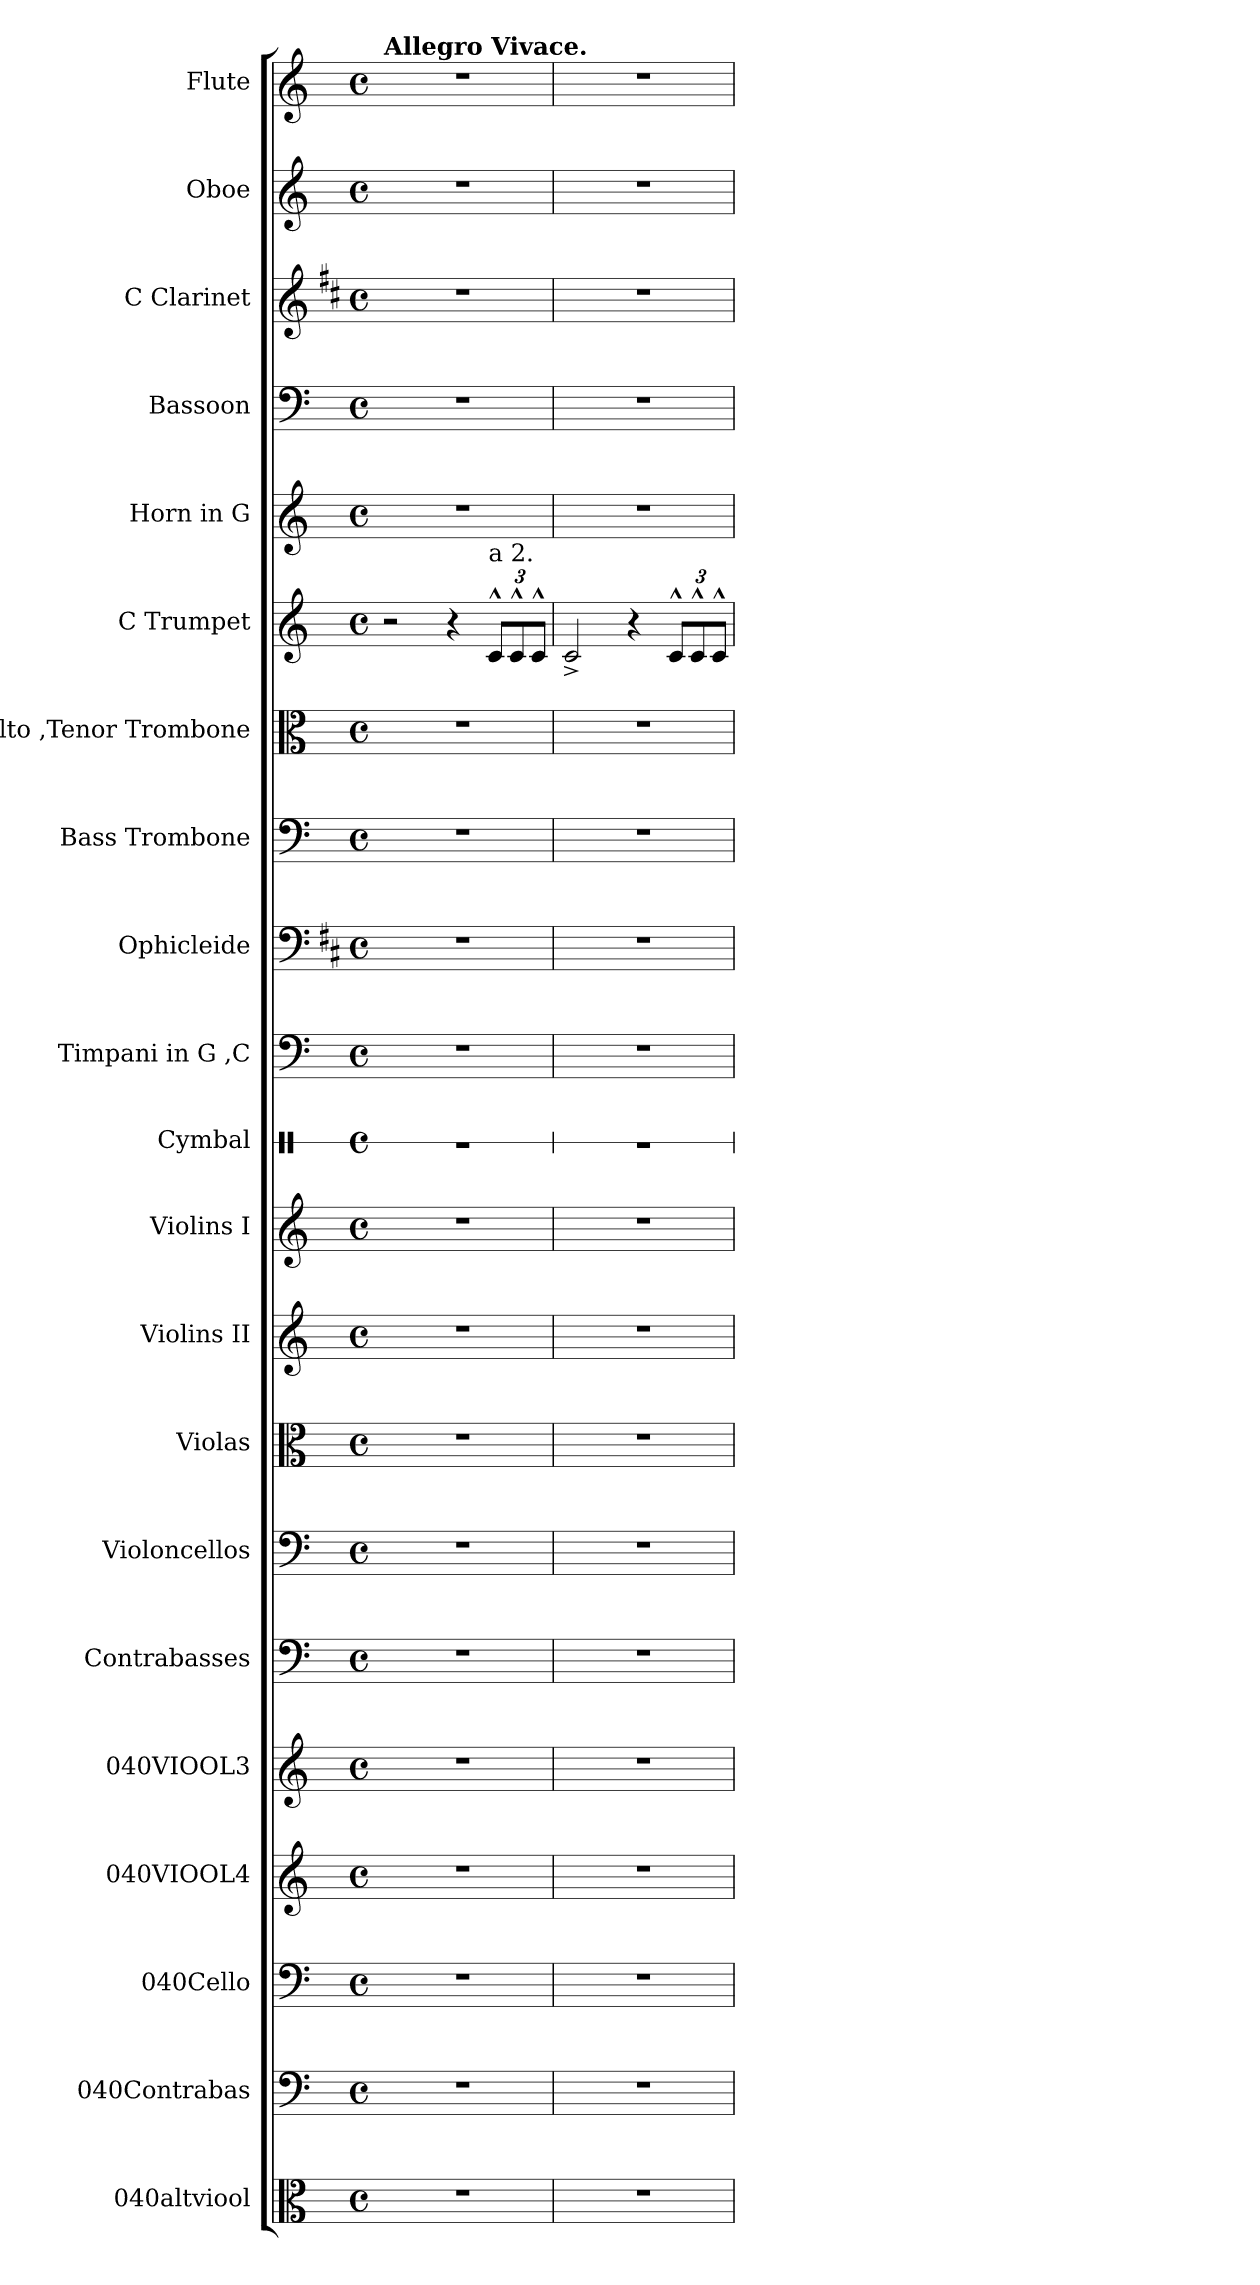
**kern	**kern	**kern	**kern	**kern	**kern	**kern	**kern	**kern	**kern	**kern	**kern	**kern	**kern	**kern	**kern	**kern	**kern	**kern	**kern	**kern
*part21	*part20	*part19	*part18	*part17	*part16	*part15	*part14	*part13	*part12	*part11	*part10	*part9	*part8	*part7	*part6	*part5	*part4	*part3	*part2	*part1
*staff21	*staff20	*staff19	*staff18	*staff17	*staff16	*staff15	*staff14	*staff13	*staff12	*staff11	*staff10	*staff9	*staff8	*staff7	*staff6	*staff5	*staff4	*staff3	*staff2	*staff1
*I"040altviool	*I"040Contrabas	*I"040Cello	*I"040VIOOL4	*I"040VIOOL3	*I"Contrabasses	*I"Violoncellos	*I"Violas	*I"Violins II	*I"Violins I	*I"Cymbal	*I"Timpani in G ,C	*I"Ophicleide	*I"Bass Trombone	*I"Alto ,Tenor Trombone	*I"C Trumpet	*I"Horn in G	*I"Bassoon	*I"C Clarinet	*I"Oboe	*I"Flute
*	*I'Ca. Bs.	*	*I'Vl.	*I'Vl.	*I'Cbs.	*I'Vcs.	*I'Vlas.	*I'Vlns II.	*I'Vlns I.	*I'Cym.	*I'Timp.	*I'Oph.	*I'B. Tbn.	*I'A,T Tbn.	*I'C Tpt.	*	*I'Bsn.	*I'C Cl.	*I'Ob.	*I'Fl.
*	*	*	*	*	*	*	*	*	*	*stria1	*	*	*	*	*	*	*	*	*	*
*clefC3	*clefF4	*clefF4	*clefG2	*clefG2	*clefF4	*clefF4	*clefC3	*clefG2	*clefG2	*clefX	*clefF4	*clefF4	*clefF4	*clefC3	*clefG2	*clefG2	*clefF4	*clefG2	*clefG2	*clefG2
*	*ITrd7c12	*	*	*	*ITrd7c12	*	*	*	*	*	*	*ITrd1c2	*	*	*	*ITrd3c5	*	*ITrd1c2	*	*
*k[]	*k[]	*k[]	*k[]	*k[]	*k[]	*k[]	*k[]	*k[]	*k[]	*k[]	*k[]	*k[]	*k[]	*k[]	*k[]	*k[f#]	*k[]	*k[]	*k[]	*k[]
*M4/4	*M4/4	*M4/4	*M4/4	*M4/4	*M4/4	*M4/4	*M4/4	*M4/4	*M4/4	*M4/4	*M4/4	*M4/4	*M4/4	*M4/4	*M4/4	*M4/4	*M4/4	*M4/4	*M4/4	*M4/4
*met(c)	*met(c)	*met(c)	*met(c)	*met(c)	*met(c)	*met(c)	*met(c)	*met(c)	*met(c)	*met(c)	*met(c)	*met(c)	*met(c)	*met(c)	*met(c)	*met(c)	*met(c)	*met(c)	*met(c)	*met(c)
=1	=1	=1	=1	=1	=1	=1	=1	=1	=1	=1	=1	=1	=1	=1	=1	=1	=1	=1	=1	=1
!	!	!	!	!	!	!	!	!	!	!	!	!	!	!	!	!	!	!	!	!LO:TX:a:B:t=Allegro Vivace.
1r	1r	1r	1r	1r	1r	1r	1r	1r	1r	1r	1r	1r	1r	1r	2r	1r	1r	1r	1r	1r
.	.	.	.	.	.	.	.	.	.	.	.	.	.	.	4r	.	.	.	.	.
*	*	*	*	*	*	*	*	*	*	*	*	*	*	*	*Xbrackettup	*	*	*	*	*
!	!	!	!	!	!	!	!	!	!	!	!	!	!	!	!LO:TX:a:t=a 2.	!	!	!	!	!
.	.	.	.	.	.	.	.	.	.	.	.	.	.	.	12c^^/L	.	.	.	.	.
.	.	.	.	.	.	.	.	.	.	.	.	.	.	.	12c^^/	.	.	.	.	.
.	.	.	.	.	.	.	.	.	.	.	.	.	.	.	12c^^/J	.	.	.	.	.
=2	=2	=2	=2	=2	=2	=2	=2	=2	=2	=2	=2	=2	=2	=2	=2	=2	=2	=2	=2	=2
1r	1r	1r	1r	1r	1r	1r	1r	1r	1r	1r	1r	1r	1r	1r	2c^/	1r	1r	1r	1r	1r
.	.	.	.	.	.	.	.	.	.	.	.	.	.	.	4r	.	.	.	.	.
.	.	.	.	.	.	.	.	.	.	.	.	.	.	.	12c^^/L	.	.	.	.	.
.	.	.	.	.	.	.	.	.	.	.	.	.	.	.	12c^^/	.	.	.	.	.
.	.	.	.	.	.	.	.	.	.	.	.	.	.	.	12c^^/J	.	.	.	.	.
=	=	=	=	=	=	=	=	=	=	=	=	=	=	=	=	=	=	=	=	=
*-	*-	*-	*-	*-	*-	*-	*-	*-	*-	*-	*-	*-	*-	*-	*-	*-	*-	*-	*-	*-
